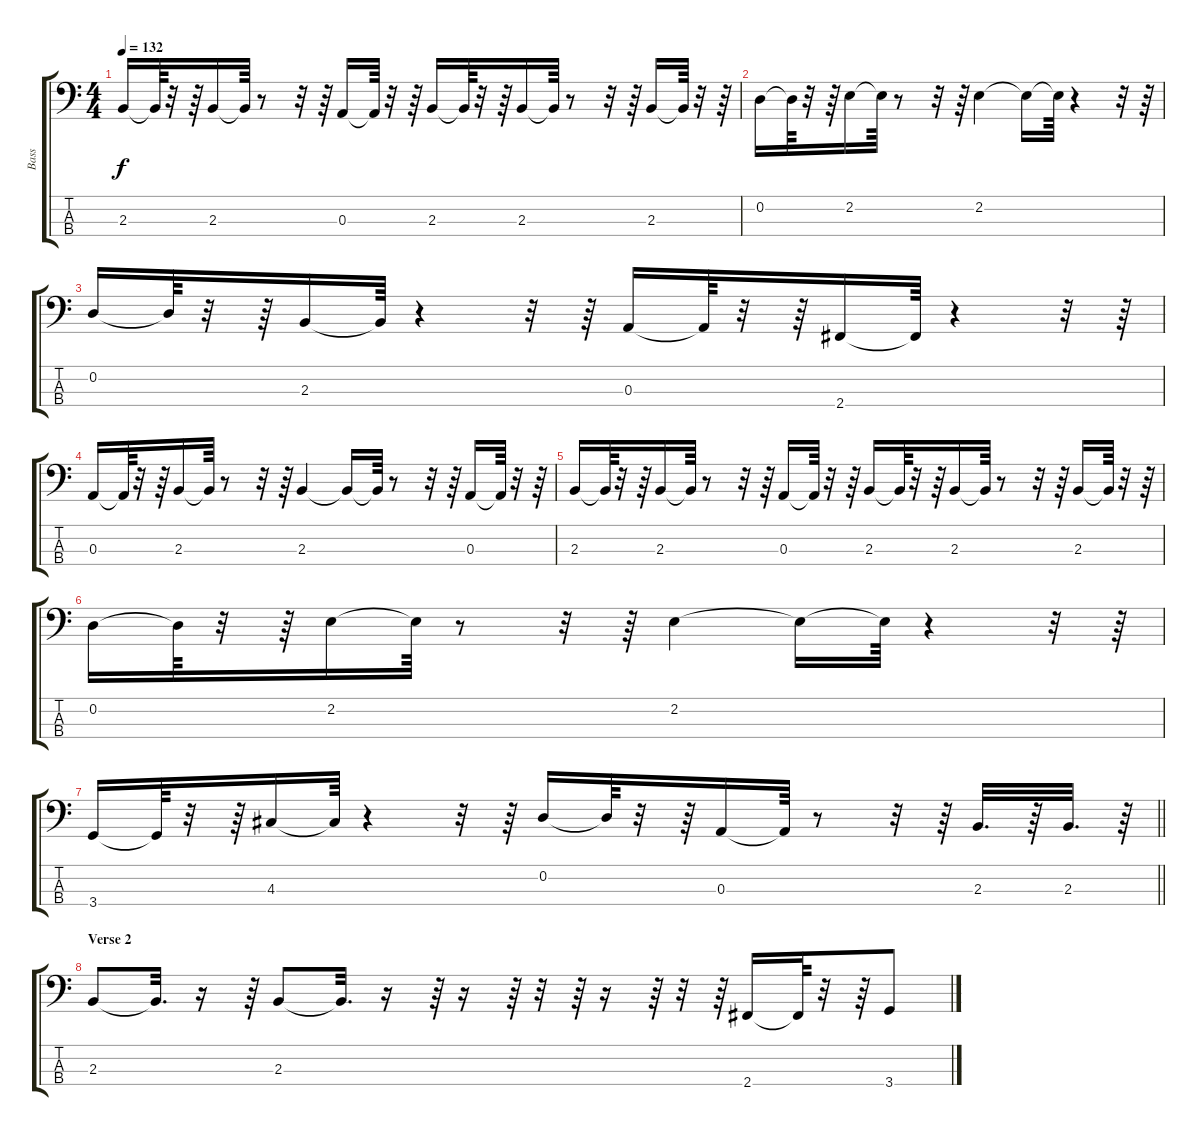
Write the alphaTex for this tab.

\track ("Bass" "Bass") {instrument electricbassfinger}
\staff {score tabs}
\tuning (G2 D2 A1 E1) {hide}
\ts (4 4)
\tempo 132
\clef f4
\ks c
2.3.16{dy f} 2.3{t}.64 r.32 r.64 2.3.16 2.3{t}.64 r.8 r.32 r.64 0.3.16 0.3{t}.64 r.32 r.64 2.3.16 2.3{t}.64 r.32 r.64 2.3.16 2.3{t}.64 r.8 r.32 r.64 2.3.16 2.3{t}.64 r.32 r.64 |
0.2.16 0.2{t}.64 r.32 r.64 2.2.16 2.2{t}.64 r.8 r.32 r.64 2.2.4 2.2{t}.16 2.2{t}.64 r.4 r.32 r.64 |
0.2.16 0.2{t}.64 r.32 r.64 2.3.16 2.3{t}.64 r.4 r.32 r.64 0.3.16 0.3{t}.64 r.32 r.64 2.4.16 2.4{t}.64 r.4 r.32 r.64 |
0.3.16 0.3{t}.64 r.32 r.64 2.3.16 2.3{t}.64 r.8 r.32 r.64 2.3.4 2.3{t}.16 2.3{t}.64 r.8 r.32 r.64 0.3.16 0.3{t}.64 r.32 r.64 |
2.3.16 2.3{t}.64 r.32 r.64 2.3.16 2.3{t}.64 r.8 r.32 r.64 0.3.16 0.3{t}.64 r.32 r.64 2.3.16 2.3{t}.64 r.32 r.64 2.3.16 2.3{t}.64 r.8 r.32 r.64 2.3.16 2.3{t}.64 r.32 r.64 |
0.2.16 0.2{t}.64 r.32 r.64 2.2.16 2.2{t}.64 r.8 r.32 r.64 2.2.4 2.2{t}.16 2.2{t}.64 r.4 r.32 r.64 |
\barLineRight lightlight
3.4.16 3.4{t}.64 r.32 r.64 4.3.16 4.3{t}.64 r.4 r.32 r.64 0.2.16 0.2{t}.64 r.32 r.64 0.3.16 0.3{t}.64 r.8 r.32 r.64 2.3.32{d} r.64 2.3.32{d} r.64 |
\section ("" "Verse 2")
2.3.8 2.3{t}.32{d} r.16 r.64 2.3.8 2.3{t}.32{d} r.16 r.64 r.16 r.64 r.32 r.64 r.16 r.64 r.32 r.64 2.4.16 2.4{t}.64 r.32 r.64 3.4.8
